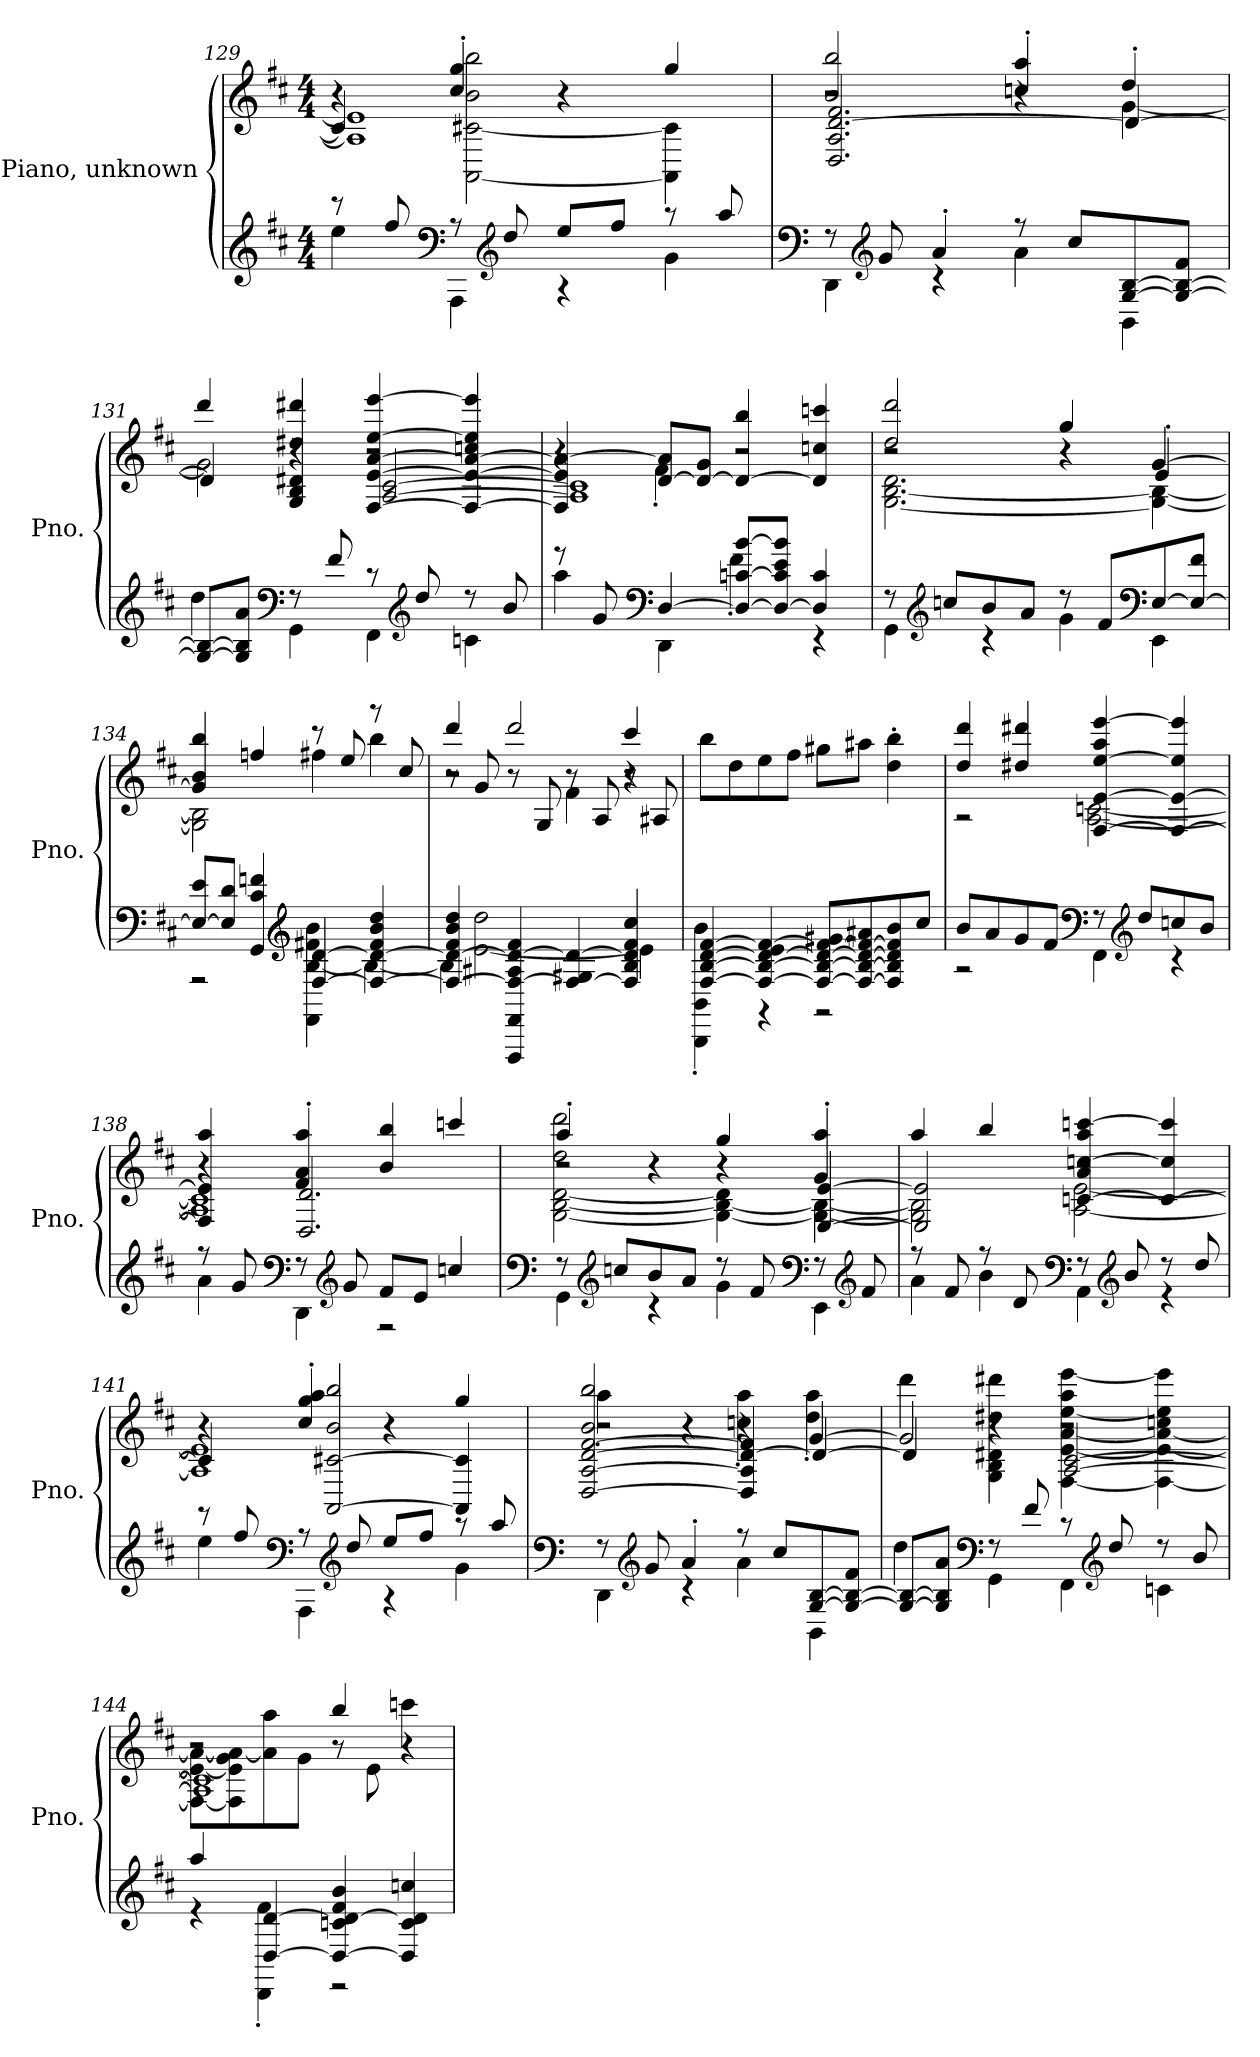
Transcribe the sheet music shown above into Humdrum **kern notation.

**kern	**kern
*part1	*part1
*staff2	*staff1
*I"Piano, unknown	*
*I'Pno.	*
*clefG2	*clefG2
*k[f#c#]	*k[f#c#]
*M4/4	*M4/4
=129	=129
*^	*^
*	*	*	*^
8r	4ee\	4c/]	4r	1A] 1e]
8ff#/	.	.	.	.
*clefF4	*	*	*	*
8r	4AAA\	4cc#/' 4gg/'	[2AA\ [2c#X\ 2b\ 2bb\	.
*clefG2	*	*	*	*
8dd/	.	.	.	.
8ee/L	4r	4r	.	.
8ff#/J	.	.	.	.
8r	4g\	4gg/	4AA\] 4c#\]	.
8aa/	.	.	.	.
!!LO:LB:g=z	!!	!!
=130	=130	=130	=130	=130
*clefF4	*	*	*	*
8r	4DD\	2b/ 2bb/	2r	2.D/ 2.A/ [2.d/ 2.f#/
*clefG2	*	*	*	*
8g/	.	.	.	.
4a'/	4r	.	.	.
8r	4a\	4ccn/' 4aa/'	4r	.
8cc#/L	.	.	.	.
[8G/ [8B/	4BB\	4dd'/	[4g\	4d/_
8G/_ 8B/_ 8f#/J	.	.	.	.
=131	=131	=131	=131	=131
8G/_ 8B/_L	4dd\	4ddd/	2g\]	4d/]
8G/] 8B/] 8a/J	.	.	.	.
*clefF4	*	*	*	*
8r	4GG\	4G/ 4B/ 4d#X/ 4dd#X/ 4ddd#X/	.	4r
8f#/	.	.	.	.
8r	4FF#\	[4F#/ [4e/ [4a/ [4ee/ [4eee/	2r	[2A/ [2c#/
*clefG2	*	*	*	*
8dd/	.	.	.	.
8r	4cn\	4F#/_ 4e/_ 4a/_ 4ccn/ 4ee/] 4eee/]	.	.
8b/	.	.	.	.
=132	=132	=132	=132	=132
8r	4aa\	4F#/] 4e/] 4a/_	4r	1A] 1c#]
8g/	.	.	.	.
*clefF4	*	*	*	*
[4D/	4DD\	[8d/ 8a/]L	4f#'\	.
.	.	8d/_ 8g/J	.	.
8D/_ [8cn/ [8b/L	4f#'\	4d/_ 4bb/	2r	.
8D/_ 8c/] 8e/ 8b/]J	.	.	.	.
4D/] 4c/	4r	4d/] 4ccn/ 4cccn/	.	.
!!LO:PB:g=z	!!	!!
=133	=133	=133	=133	=133
8r	4GG\	2dd/ 2ddd/	[2.G\ [2.B\ 2.d\	2r
*clefG2	*	*	*	*
8ccn/L	.	.	.	.
8b/	4r	.	.	.
8a/J	.	.	.	.
8r	4g\	4gg/	.	4r
8f#/L	.	.	.	.
*clefF4	*	*	*	*
[8E/	4EE\	[4g/	4G\_ 4B\_	4e'/
8E/_ 8f#/J	.	.	.	.
*	*	*	*v	*v
=134	=134	=134	=134
8E/_ 8e/L	2r	4g/] 4b/ 4bb/	2G\] 2B\]
8E/] 8d/J	.	.	.
4GG/ 4c#/ 4fn/	.	4ffn/	.
*clefG2	*	*	*
[4F#/ [4d/	4FF#\ [4B\ 4f#X\ 4b\	8r	4ff#X\
.	.	8ee/	.
4F#/_ 4d/_ 4f#/ 4b/ 4dd/	4B\_	8r	4bb\
.	.	8cc#/	.
=135	=135	=135	=135
*	*	*	*^
4F#/_ 4d/_ 4f#/ 4b/ 4dd/	4B\]	4ddd/	2r	8r
.	.	.	.	8g/
4FFF#/ 4FF#/ 4F#/_ 4A#X/ 4d/_ 4f#/	[2e\ 2dd\	2ddd/	.	8r
.	.	.	.	8G/
4F#/_ 4G#X/ 4d/_	.	.	4f#\	8r
.	.	.	.	8A/
4F#/] 4B/ 4d/] 4f#/ 4cc#/	4e\]	4ccc#/	4r	8r
.	.	.	.	8A#X/
*	*	*v	*v	*v
!!LO:LB:g=z
=136	=136	=136
[4F#/ [4B/ [4d/ [4f#/	4BBB\' 4BB\' 4b\'	8bb\L
.	.	8dd\
4F#/_ 4B/_ 4d/_ 4e/ 4f#/_	4r	8ee\
.	.	8ff#\J
8F#/_ 8B/_ 8d/_ 8f#/_ 8g#X/L	2r	8gg#X\L
8F#/_ 8B/_ 8d/_ 8f#/_ 8a#X/	.	8aa#X\J
8F#/] 8B/] 8d/] 8f#/] 8b/	.	4dd\' 4bb\'
8cc#/J	.	.
=137	=137	=137
*	*	*^
8b/L	2r	4dd/ 4ddd/	2r
8a/	.	.	.
8g/	.	4dd#X/ 4ddd#X/	.
8f#/J	.	.	.
*clefF4	*	*	*
8r	4FF#\	[4F#/ [4e/ [4ee/ 4aa/ [4eee/	[2A\ [2cn\
*clefG2	*	*	*
8dd/L	.	.	.
8ccn/	4r	4F#/_ 4e/_ 4ee/] 4eee/]	.
8b/J	.	.	.
=138	=138	=138	=138
*	*	*	*^
8r	4a\	4F#/] 4e/] 4aa/	1A] 1c]	4r
8g/	.	.	.	.
*clefF4	*	*	*	*
8r	4DD\	4f#/' 4a/' 4aa/'	.	2.D/ 2.d/
*clefG2	*	*	*	*
8g/	.	.	.	.
8f#/L	2r	4b/ 4bb/	.	.
8e/J	.	.	.	.
4ccn/	.	4cccn/	.	.
!!LO:LB:g=z	!!	!!
=139	=139	=139	=139	=139
*clefF4	*	*	*	*
8r	4GG\	4aa'/	[2G\ [2B\ [2d\ 2dd\ 2ddd\	2r
*clefG2	*	*	*	*
8ccn/L	.	.	.	.
8b/	4r	4r	.	.
8a/J	.	.	.	.
8r	4g\	4gg/	4G\_ 4B\_ 4d\]	4r
8f#/	.	.	.	.
*clefF4	*	*	*	*
8r	4EE\	4g/' 4aa/'	4G\_ 4B\_	[4E/ [4e/
*clefG2	*	*	*	*
8f#/	.	.	.	.
=140	=140	=140	=140	=140
8r	4a\	4aa/	2G\] 2B\]	2E/] 2e/]
8f#/	.	.	.	.
8r	4b\	4bb/	.	.
8d/	.	.	.	.
*clefF4	*	*	*	*
8r	4AA\	[4cn/ 4a/ [4ccn/ 4aa/ [4cccn/	[2A\ [2e\	2r
*clefG2	*	*	*	*
8b/	.	.	.	.
8r	4r	4c/_ 4cc/] 4ccc/]	.	.
8dd/	.	.	.	.
=141	=141	=141	=141	=141
8r	4ee\	4c/]	1A] 1e]	4r
8ff#/	.	.	.	.
*clefF4	*	*	*	*
8r	4AAA\	4cc#/' 4gg/' 4aa/'	.	[2AA/ [2c#X/ 2b/ 2bb/
*clefG2	*	*	*	*
8dd/	.	.	.	.
8ee/L	4r	4r	.	.
8ff#/J	.	.	.	.
8r	4g\	4gg/	.	4AA/] 4c#/]
8aa/	.	.	.	.
!!LO:LB:g=z	!!	!!
=142	=142	=142	=142	=142
*clefF4	*	*	*	*
8r	4DD\	2r	4aa'\	[2D/ [2A/ [2d/ [2f#/ 2b/ 2bb/
*clefG2	*	*	*	*
8g/	.	.	.	.
4a'/	4r	.	4r	.
8r	4a\	4r	4ccn\' 4aa\'	4D/] 4A/] 4d/_ 4f#/]
8cc#/L	.	.	.	.
[8G/ [8B/	4BB\	[4g/	4dd\' 4aa\'	4d/_
8G/_ 8B/_ 8f#/J	.	.	.	.
=143	=143	=143	=143	=143
8G/_ 8B/_L	4dd\	2g/]	4ddd\	4d/]
8G/] 8B/] 8a/J	.	.	.	.
*clefF4	*	*	*	*
8r	4GG\	.	4G\ 4B\ 4d#X\ 4dd#X\ 4ddd#X\	4r
8f#/	.	.	.	.
8r	4FF#\	2r	[4F#\ [4e\ [4a\ [4ee\ 4aa\ [4eee\	[2A/ [2c#/
*clefG2	*	*	*	*
8dd/	.	.	.	.
8r	4cn\	.	4F#\_ 4e\_ 4a\_ 4ccn\ 4ee\] 4eee\]	.
8b/	.	.	.	.
=144	=144	=144	=144	=144
4aa/	4r	2r	8F#\_ 8e\_ 8a\_L	1A] 1c#]
.	.	.	8F#\] 8e\] 8g\ 8a\_	.
[4D/ [4d/	4DD\' 4f#\'	.	8a\] 8aa\	.
.	.	.	8g\J	.
4D/_ 4cn/ 4d/_ 4f#/ 4b/	2r	4bb/	8r	.
.	.	.	8e\	.
4D/] 4c/ 4d/] 4ccn/	.	4r	4cccn\	.
*v	*v	*	*	*
*	*v	*v	*v
=	=
*-	*-
